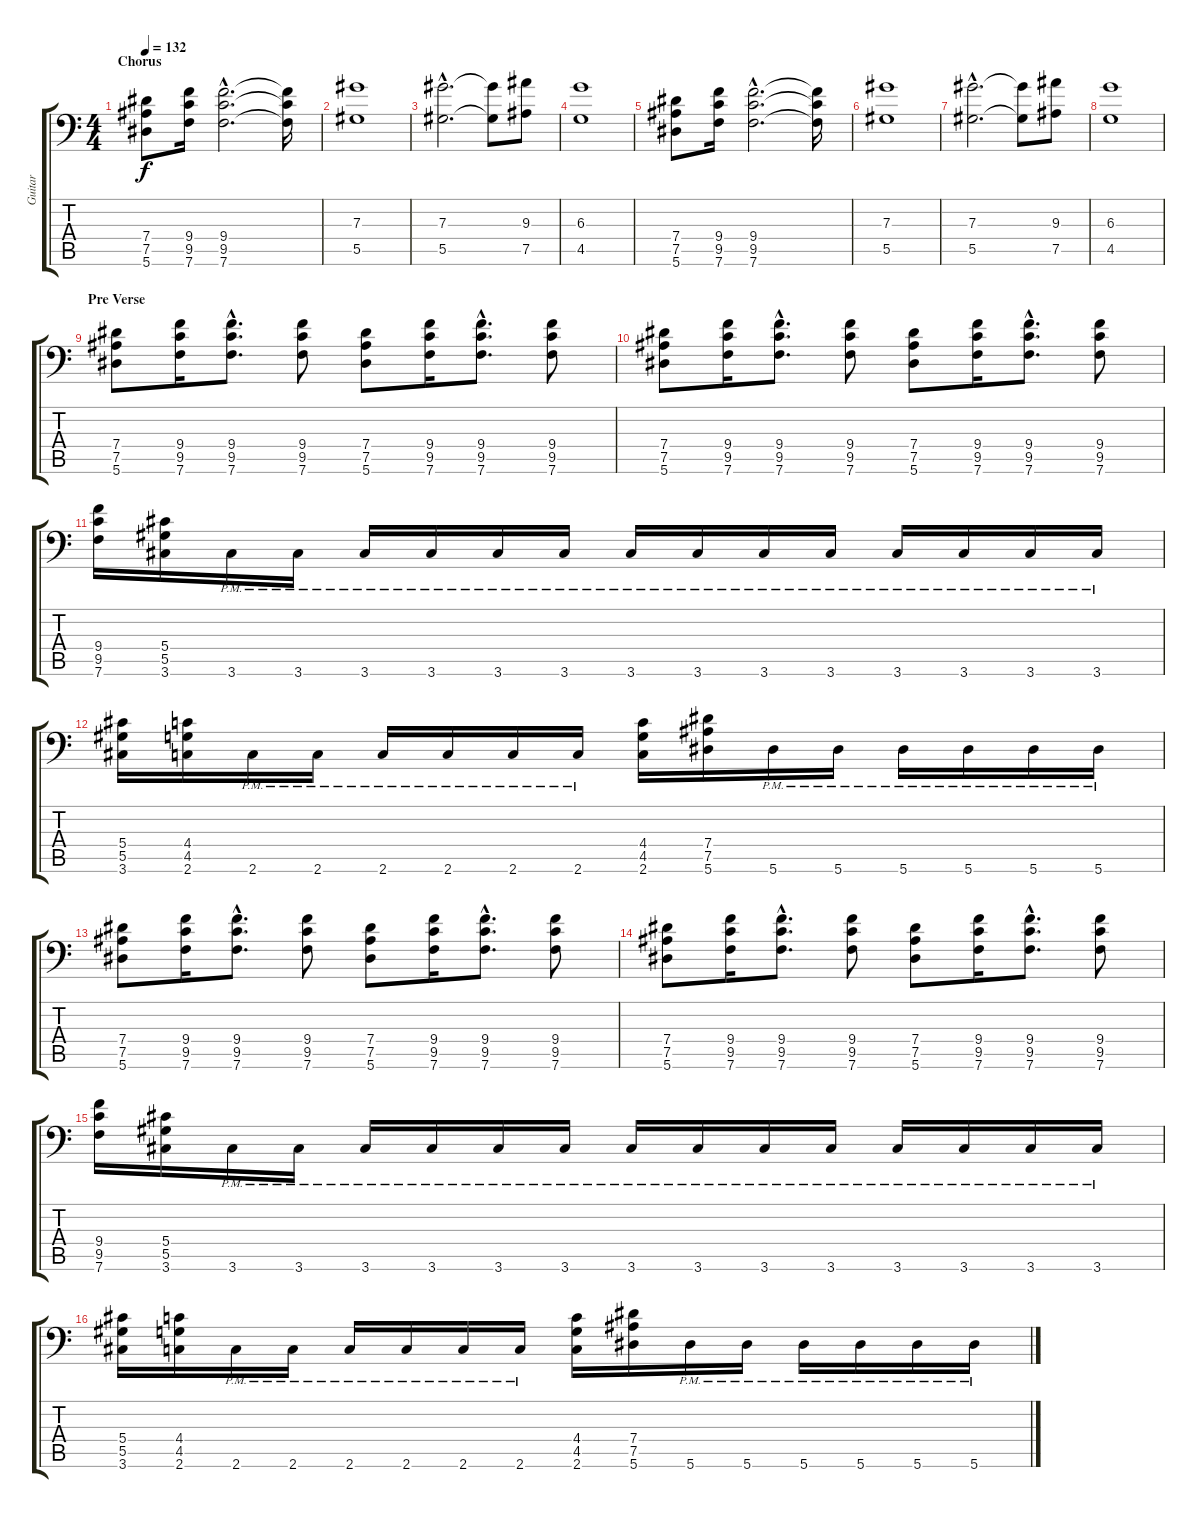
\track ("Guitar" "Guitar") {instrument overdrivenguitar}
\staff {score tabs}
\tuning (Bb3 F3 Db3 Ab2 Eb2 Bb1) {hide}
\ts (4 4)
\section ("" "Chorus")
\tempo 132
\clef f4
\ks c
(7.4 7.5 5.6).8{dy f} (9.4 9.5 7.6).16 (9.4{hac} 9.5{hac} 7.6{hac}).2{d} (9.4{t} 9.5{t} 7.6{t}).16 |
(7.3 5.5).1 |
(7.3{hac} 5.5{hac}).2{d} (7.3{t} 5.5{t}).8 (9.3 7.5).8 |
(6.3 4.5).1 |
(7.4 7.5 5.6).8 (9.4 9.5 7.6).16 (9.4{hac} 9.5{hac} 7.6{hac}).2{d} (9.4{t} 9.5{t} 7.6{t}).16 |
(7.3 5.5).1 |
(7.3{hac} 5.5{hac}).2{d} (7.3{t} 5.5{t}).8 (9.3 7.5).8 |
(6.3 4.5).1 |
\section ("" "Pre Verse")
(7.4 7.5 5.6).8 (9.4 9.5 7.6).16 (9.4{hac} 9.5{hac} 7.6{hac}).8{d} (9.4 9.5 7.6).8 (7.4 7.5 5.6).8 (9.4 9.5 7.6).16 (9.4{hac} 9.5{hac} 7.6{hac}).8{d} (9.4 9.5 7.6).8 |
(7.4 7.5 5.6).8 (9.4 9.5 7.6).16 (9.4{hac} 9.5{hac} 7.6{hac}).8{d} (9.4 9.5 7.6).8 (7.4 7.5 5.6).8 (9.4 9.5 7.6).16 (9.4{hac} 9.5{hac} 7.6{hac}).8{d} (9.4 9.5 7.6).8 |
(9.4 9.5 7.6).16 (5.4 5.5 3.6).16 3.6{pm}.16 3.6{pm}.16 3.6{pm}.16 3.6{pm}.16 3.6{pm}.16 3.6{pm}.16 3.6{pm}.16 3.6{pm}.16 3.6{pm}.16 3.6{pm}.16 3.6{pm}.16 3.6{pm}.16 3.6{pm}.16 3.6{pm}.16 |
(5.4 5.5 3.6).16 (4.4 4.5 2.6).16 2.6{pm}.16 2.6{pm}.16 2.6{pm}.16 2.6{pm}.16 2.6{pm}.16 2.6{pm}.16 (4.4 4.5 2.6).16 (7.4 7.5 5.6).16 5.6{pm}.16 5.6{pm}.16 5.6{pm}.16 5.6{pm}.16 5.6{pm}.16 5.6{pm}.16 |
(7.4 7.5 5.6).8 (9.4 9.5 7.6).16 (9.4{hac} 9.5{hac} 7.6{hac}).8{d} (9.4 9.5 7.6).8 (7.4 7.5 5.6).8 (9.4 9.5 7.6).16 (9.4{hac} 9.5{hac} 7.6{hac}).8{d} (9.4 9.5 7.6).8 |
(7.4 7.5 5.6).8 (9.4 9.5 7.6).16 (9.4{hac} 9.5{hac} 7.6{hac}).8{d} (9.4 9.5 7.6).8 (7.4 7.5 5.6).8 (9.4 9.5 7.6).16 (9.4{hac} 9.5{hac} 7.6{hac}).8{d} (9.4 9.5 7.6).8 |
(9.4 9.5 7.6).16 (5.4 5.5 3.6).16 3.6{pm}.16 3.6{pm}.16 3.6{pm}.16 3.6{pm}.16 3.6{pm}.16 3.6{pm}.16 3.6{pm}.16 3.6{pm}.16 3.6{pm}.16 3.6{pm}.16 3.6{pm}.16 3.6{pm}.16 3.6{pm}.16 3.6{pm}.16 |
(5.4 5.5 3.6).16 (4.4 4.5 2.6).16 2.6{pm}.16 2.6{pm}.16 2.6{pm}.16 2.6{pm}.16 2.6{pm}.16 2.6{pm}.16 (4.4 4.5 2.6).16 (7.4 7.5 5.6).16 5.6{pm}.16 5.6{pm}.16 5.6{pm}.16 5.6{pm}.16 5.6{pm}.16 5.6{pm}.16
